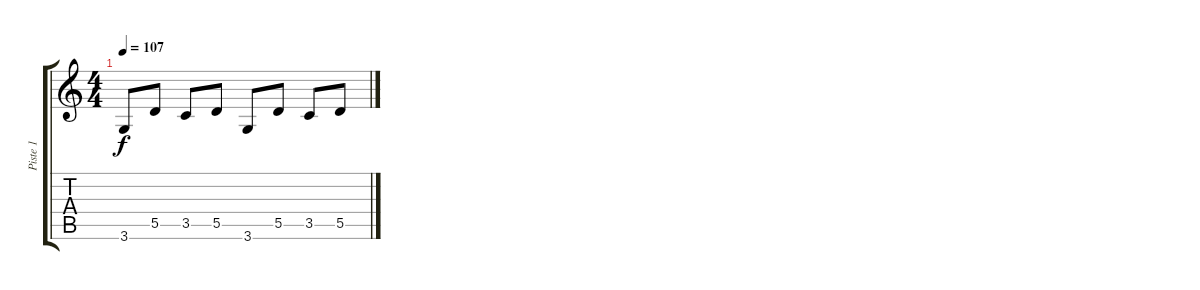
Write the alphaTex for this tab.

\track ("Piste 1" "Piste 1") {instrument banjo}
\staff {score tabs}
\tuning (E4 B3 G3 D3 A2 E2) {hide}
\displaytranspose 12
\ts (4 4)
\tempo 107
\clef g2
\ks c
3.6.8{dy f} 5.5.8 3.5.8 5.5.8 3.6.8 5.5.8 3.5.8 5.5.8
